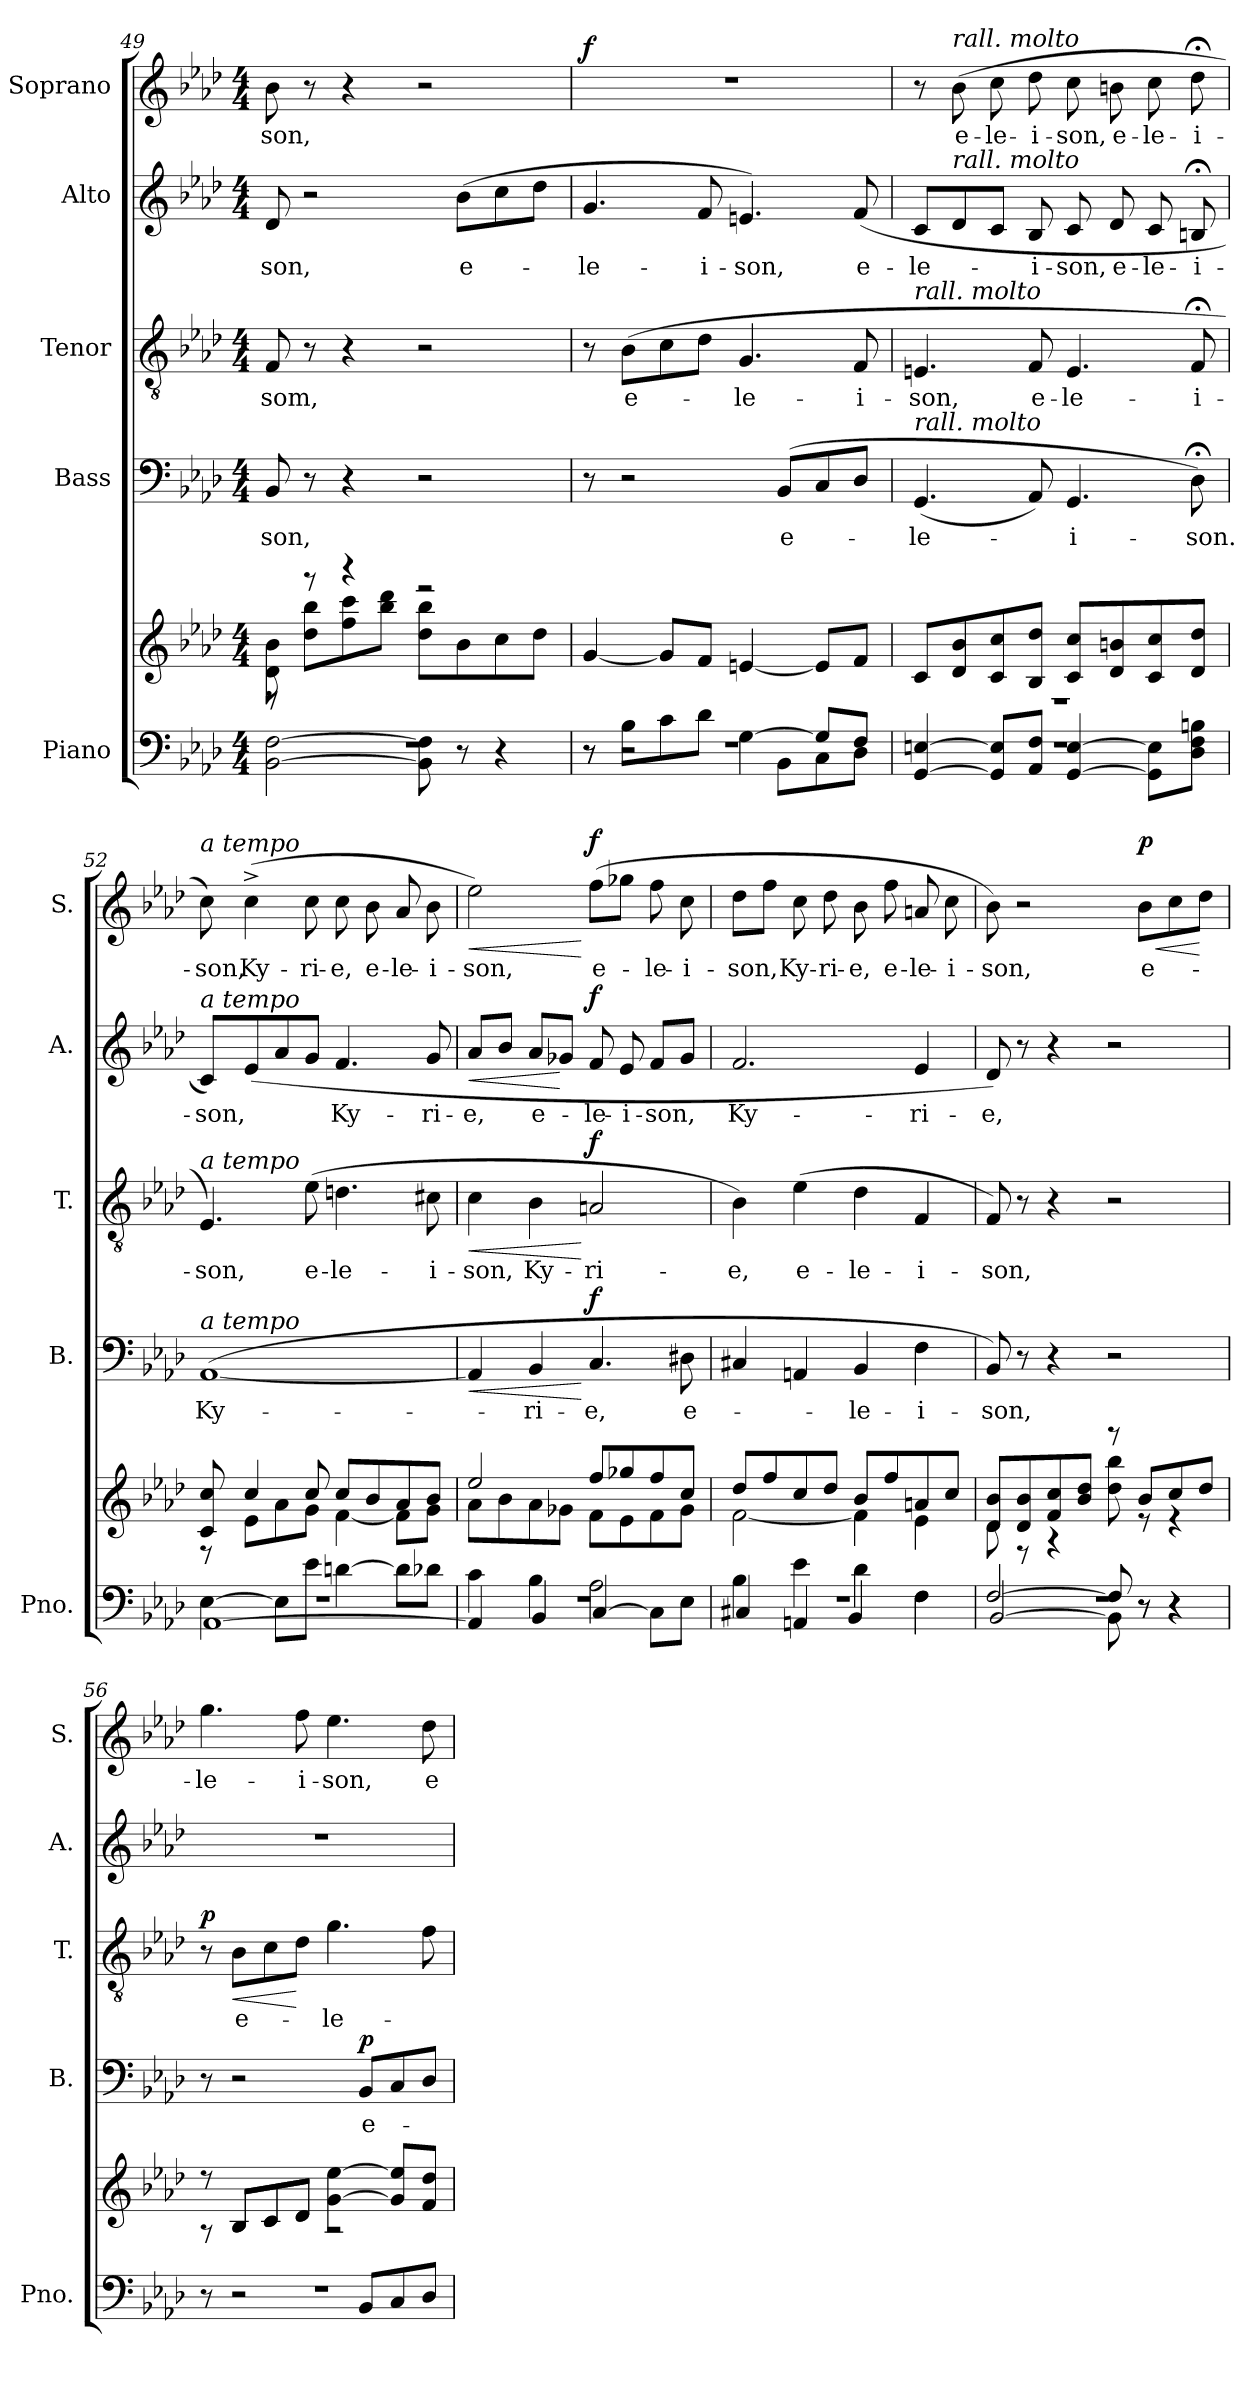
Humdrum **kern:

**kern	**kern	**kern	**text	**dynam	**kern	**text	**dynam	**kern	**text	**dynam	**kern	**text	**dynam
*part5	*part5	*part4	*part4	*part4	*part3	*part3	*part3	*part2	*part2	*part2	*part1	*part1	*part1
*staff6	*staff5	*staff4	*staff4	*staff4	*staff3	*staff3	*staff3	*staff2	*staff2	*staff2	*staff1	*staff1	*staff1
*I"Piano	*	*I"Bass	*	*	*I"Tenor	*	*	*I"Alto	*	*	*I"Soprano	*	*
*I'Pno.	*	*I'B.	*	*	*I'T.	*	*	*I'A.	*	*	*I'S.	*	*
*clefF4	*clefG2	*clefF4	*	*	*clefGv2	*	*	*clefG2	*	*	*clefG2	*	*
*k[b-e-a-d-]	*k[b-e-a-d-]	*k[b-e-a-d-]	*	*	*k[b-e-a-d-]	*	*	*k[b-e-a-d-]	*	*	*k[b-e-a-d-]	*	*
*M4/4	*M4/4	*M4/4	*	*	*M4/4	*	*	*M4/4	*	*	*M4/4	*	*
=49	=49	=49	=49	=49	=49	=49	=49	=49	=49	=49	=49	=49	=49
*^	*^	*	*	*	*	*	*	*	*	*	*	*	*
*	*^	*	*	*	*	*	*	*	*	*	*	*	*	*	*
[2BB-\ [2F\	1r	1r	8d-\ 8b-\	8r	8BB-/	-son,	.	8F/	-som,	.	8d-/	-son,	.	8b-\	-son,	.
.	.	.	8r	8dd-\ 8bb-\L	8r	.	.	8r	.	.	2r	.	.	8r	.	.
.	.	.	4r	8ff\ 8ccc\	4r	.	.	4r	.	.	.	.	.	4r	.	.
.	.	.	.	8bb-\ 8ddd-\J	.	.	.	.	.	.	.	.	.	.	.	.
8BB-\] 8F\]	.	.	2r	8dd-\ 8bb-\L	2r	.	.	2r	.	.	.	.	.	2r	.	.
8r	.	.	.	8b-\	.	.	.	.	.	.	(8b-\L	-e-	.	.	.	.
4r	.	.	.	8cc\	.	.	.	.	.	.	8cc\	.	.	.	.	.
.	.	.	.	8dd-\J	.	.	.	.	.	.	8dd-\J	.	.	.	.	.
=50	=50	=50	=50	=50	=50	=50	=50	=50	=50	=50	=50	=50	=50	=50	=50	=50
!	!	!	!	!	!	!	!	!	!	!	!	!	!	!	!	!LO:DY:a
*	*	*	*v	*v	*	*	*	*	*	*	*	*	*	*	*	*
8r	1r	8r	[4g/	8r	.	.	8r	.	.	4.g/	-le-	.	1r	.	f
8B-\L	.	2r	.	2r	.	.	(8B-\L	-e-	.	.	.	.	.	.	.
8c\	.	.	8g/L]	.	.	.	8c\	.	.	.	.	.	.	.	.
8d-\J	.	.	8f/J	.	.	.	8d-\J	.	.	8f/	-i-	.	.	.	.
[4G\	.	.	[4en/	.	.	.	4.G/	-le-	.	4.en/)	-son,	.	.	.	.
.	.	8BB-\L	.	(8BB-/L	-e-	.	.	.	.	.	.	.	.	.	.
8G/L]	.	8C\	8e/L]	8C/	.	.	.	.	.	.	.	.	.	.	.
8F/J	.	8D-\J	8f/J	8D-/J	.	.	8F/	-i-	.	(8f/	e-	.	.	.	.
!!LO:LB:g=z
=51	=51	=51	=51	=51	=51	=51	=51	=51	=51	=51	=51	=51	=51	=51	=51
*	*	*	*^	*	*	*	*	*	*	*	*	*	*	*	*
!	!	!	!	!	!	!	!	!LO:TX:a:i:t=rall. molto	!	!	!	!	!	!	!	!
!	!	!	!	!	!LO:TX:a:i:t=rall. molto	!	!	!	!	!	!	!	!	!	!	!
[4GG/ [4En/	1r	1r	8c/L	1r	(4.GG/	-le-	.	4.En/	-son,	.	8c/L	-le-	.	8r	.	.
!	!	!	!	!	!	!	!	!	!	!	!	!	!	!LO:TX:a:i:t=rall. molto	!	!
!	!	!	!	!	!	!	!	!	!	!	!LO:TX:a:i:t=rall. molto	!	!	!	!	!
.	.	.	8d-/ 8b-/	.	.	.	.	.	.	.	8d-/	.	.	(8b-\	e-	.
8GG/] 8E/]L	.	.	8c/ 8cc/	.	.	.	.	.	.	.	8c/J	.	.	8cc\	-le-	.
8AA-/ 8F/J	.	.	8B-/ 8dd-/J	.	8AA-/)	.	.	8F/	e-	.	8B-/	-i-	.	8dd-\	-i-	.
[4GG/ [4E/	.	.	8c/ 8cc/L	.	4.GG/	-i-	.	4.E/	-le-	.	8c/	-son,	.	8cc\	-son,	.
.	.	.	8d-/ 8bn/	.	.	.	.	.	.	.	8d-/	e-	.	8bn\	e-	.
8GG\] 8E\]L	.	.	8c/ 8cc/	.	.	.	.	.	.	.	8c/	-le-	.	8cc\	-le-	.
8D-\ 8F\ 8Bn\J	.	.	8d-/ 8dd-/J	.	8D-;<\)	-son.	.	8F;</	-i-	.	8Bn;</	-i-	.	8dd-;<\	-i-	.
=52	=52	=52	=52	=52	=52	=52	=52	=52	=52	=52	=52	=52	=52	=52	=52	=52
!	!	!	!	!	!	!	!	!	!	!	!	!	!	!LO:TX:a:i:t=a tempo	!	!
!	!	!	!	!	!	!	!	!	!	!	!LO:TX:a:i:t=a tempo	!	!	!	!	!
!	!	!	!	!	!	!	!	!LO:TX:a:i:t=a tempo	!	!	!	!	!	!	!	!
!	!	!	!	!	!LO:TX:a:i:t=a tempo	!	!	!	!	!	!	!	!	!	!	!
[4E-\	1r	[1AA-	8c/ 8cc/	8r	([1AA-	-Ky-	.	4.E-/)	-son,	.	8c/L)	-son,	.	8cc\)	-son,	.
.	.	.	4cc/	8e-\L	.	.	.	.	.	.	(8e-/	.	.	(4cc^\	Ky-	.
8E-\L]	.	.	.	8a-\	.	.	.	.	.	.	8a-/	.	.	.	.	.
8e-\J	.	.	8cc/	8g\J	.	.	.	(8e-\	e-	.	8g/J	.	.	8cc\	-ri-	.
[4dn\	.	.	8cc/L	[4f\	.	.	.	4.dn\	-le-	.	4.f/	Ky-	.	8cc\	-e,	.
.	.	.	8b-/	.	.	.	.	.	.	.	.	.	.	8b-\	e-	.
8d\L]	.	.	8a-/	8f\L]	.	.	.	.	.	.	.	.	.	8a-/	-le-	.
8d-X\J	.	.	8b-/J	8g\J	.	.	.	8c#X\	-i-	.	8g/	-ri-	.	8b-\	-i-	.
=53	=53	=53	=53	=53	=53	=53	=53	=53	=53	=53	=53	=53	=53	=53	=53	=53
!	!	!	!	!	!	!	!LO:HP:b	!	!	!LO:HP:b	!	!	!LO:HP:b	!	!	!LO:HP:b
4c\	1r	4AA-/]	2ee-/	8a-\L	4AA-/]	.	<	4c\	-son,	<	8a-/L	-e,	<	2ee-\)	-son,	<
.	.	.	.	8b-\	.	.	.	.	.	.	8b-/J	.	.	.	.	.
4B-\	.	4BB-/	.	8a-\	4BB-/	-ri-	.	4B-\	Ky-	.	8a-/L	e-	.	.	.	.
.	.	.	.	8g-X\J	.	.	.	.	.	.	8g-X/J	.	[	.	.	.
!	!	!	!	!	!	!	!LO:DY:n=1:a	!	!	!LO:DY:n=1:a	!	!	!LO:DY:a	!	!	!LO:DY:n=1:a
2A-\	.	[4C/	8ff/L	8f\L	4.C/	-e,	[ f	2An/	-ri-	[ f	8f/	-le-	f	(8ff\L	e-	[ f
.	.	.	8gg-X/	8e-\	.	.	.	.	.	.	8e-/	-i-	.	8gg-X\J	.	.
.	.	8C\L]	8ff/	8f\	.	.	.	.	.	.	8f/L	-son,	.	8ff\	-le-	.
.	.	8E-\J	8cc/J	8g-\J	8D#X\	-e-	.	.	.	.	8g-/J	.	.	8cc\	-i-	.
=54	=54	=54	=54	=54	=54	=54	=54	=54	=54	=54	=54	=54	=54	=54	=54	=54
4B-\	1r	4C#X/	8dd-/L	[2f\	4C#X/	.	.	4B-\)	-e,	.	2.f/	Ky-	.	8dd-\L	-son,	.
.	.	.	8ff/	.	.	.	.	.	.	.	.	.	.	8ff\J	.	.
4e-\	.	4AAn/	8cc/	.	4AAn/	.	.	(4e-\	e-	.	.	.	.	8cc\	Ky-	.
.	.	.	8dd-/J	.	.	.	.	.	.	.	.	.	.	8dd-\	-ri-	.
4d-\	.	4BB-/	8b-/L	4f\]	4BB-/	-le-	.	4d-\	-le-	.	.	.	.	8b-\	-e,	.
.	.	.	8ff/	.	.	.	.	.	.	.	.	.	.	8ff\	e-	.
4F\	.	4F\	8an/	4e-\	4F\	-i-	.	4F/	-i-	.	4e-/	-ri-	.	8an/	-le-	.
.	.	.	8cc/J	.	.	.	.	.	.	.	.	.	.	8cc\	-i-	.
!!LO:PB:g=z
=55	=55	=55	=55	=55	=55	=55	=55	=55	=55	=55	=55	=55	=55	=55	=55	=55
[2F/	1r	[2BB-/	8d-/ 8b-/L	8d-\	8BB-/)	-son,	.	8F/)	-son,	.	8d-/)	-e,	.	8b-\)	-son,	.
.	.	.	8d-/ 8b-/	8r	8r	.	.	8r	.	.	8r	.	.	2r	.	.
.	.	.	8f/ 8cc/	4r	4r	.	.	4r	.	.	4r	.	.	.	.	.
.	.	.	8b-/ 8dd-/J	.	.	.	.	.	.	.	.	.	.	.	.	.
8F/]	.	8BB-\]	8r	8dd-\ 8bb-\	2r	.	.	2r	.	.	2r	.	.	.	.	.
!	!	!	!	!	!	!	!	!	!	!	!	!	!	!	!	!LO:HP:b
!	!	!	!	!	!	!	!	!	!	!	!	!	!	!	!	!LO:DY:n=1:a
8r	.	8r	8b-/L	8r	.	.	.	.	.	.	.	.	.	8b-\L	e-	< p
4r	.	4r	8cc/	4r	.	.	.	.	.	.	.	.	.	8cc\	.	.
.	.	.	8dd-/J	.	.	.	.	.	.	.	.	.	.	8dd-\J	.	[
=56	=56	=56	=56	=56	=56	=56	=56	=56	=56	=56	=56	=56	=56	=56	=56	=56
!	!	!	!	!	!	!	!	!	!	!LO:DY:a	!	!	!	!	!	!
8r	1r	1r	8r	8r	8r	.	.	8r	.	p	1r	.	.	4.gg\	-le-	.
!	!	!	!	!	!	!	!	!	!	!LO:HP:b	!	!	!	!	!	!
2r	.	.	8B-/L	8B-/L	2r	.	.	8B-\L	-e-	<	.	.	.	.	.	.
.	.	.	8c/	8c/	.	.	.	8c\	.	.	.	.	.	.	.	.
.	.	.	8d-/J	8d-/J	.	.	.	8d-\J	.	[	.	.	.	8ff\	-i-	.
.	.	.	[4g\ [4ee-\	2r	.	.	.	4.g\	-le-	.	.	.	.	4.ee-\	-son,	.
!	!	!	!	!	!	!	!LO:DY:a	!	!	!	!	!	!	!	!	!
8BB-/L	.	.	.	.	8BB-/L	-e-	p	.	.	.	.	.	.	.	.	.
8C/	.	.	8g/] 8ee-/]L	.	8C/	.	.	.	.	.	.	.	.	.	.	.
8D-/J	.	.	8f/ 8dd-/J	.	8D-/J	.	.	8f\	.	.	.	.	.	8dd-\	e-	.
*v	*v	*v	*	*	*	*	*	*	*	*	*	*	*	*	*	*
*	*v	*v	*	*	*	*	*	*	*	*	*	*	*	*
=	=	=	=	=	=	=	=	=	=	=	=	=	=
*-	*-	*-	*-	*-	*-	*-	*-	*-	*-	*-	*-	*-	*-
